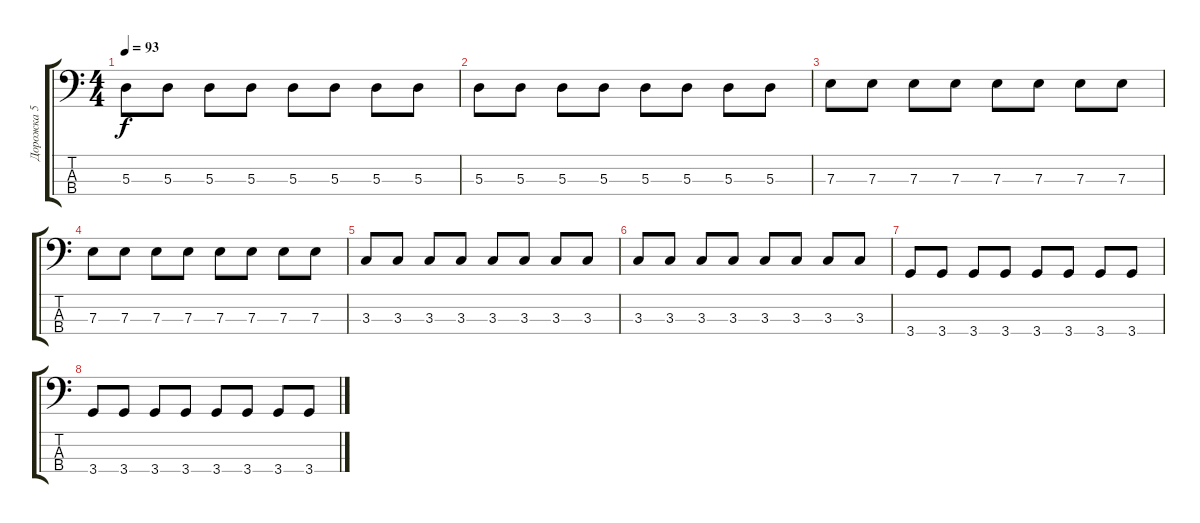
\track ("Дорожка 5" "Дорожка 5") {instrument electricbassfinger}
\staff {score tabs}
\tuning (G2 D2 A1 E1) {hide}
\ts (4 4)
\tempo 93
\clef f4
\ks c
5.3.8{dy f} 5.3.8 5.3.8 5.3.8 5.3.8 5.3.8 5.3.8 5.3.8 |
5.3.8 5.3.8 5.3.8 5.3.8 5.3.8 5.3.8 5.3.8 5.3.8 |
7.3.8 7.3.8 7.3.8 7.3.8 7.3.8 7.3.8 7.3.8 7.3.8 |
7.3.8 7.3.8 7.3.8 7.3.8 7.3.8 7.3.8 7.3.8 7.3.8 |
3.3.8 3.3.8 3.3.8 3.3.8 3.3.8 3.3.8 3.3.8 3.3.8 |
3.3.8 3.3.8 3.3.8 3.3.8 3.3.8 3.3.8 3.3.8 3.3.8 |
3.4.8 3.4.8 3.4.8 3.4.8 3.4.8 3.4.8 3.4.8 3.4.8 |
3.4.8 3.4.8 3.4.8 3.4.8 3.4.8 3.4.8 3.4.8 3.4.8
